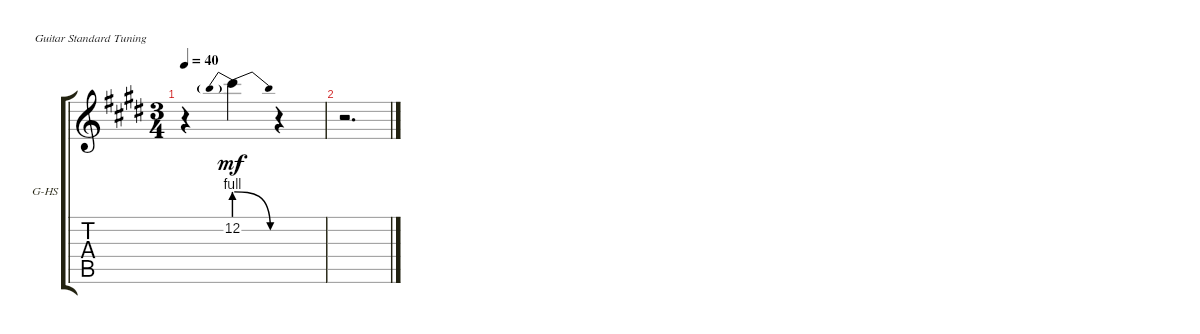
\defaultSystemsLayout 4
\bracketExtendMode groupsimilarinstruments
\firstSystemTrackNameOrientation horizontal
\otherSystemsTrackNameOrientation horizontal
\track ("Guitar Solo Hot" "G-HS") {multiBarRest instrument overdrivenguitar}
\staff {score tabs}
\tuning (E4 B3 G3 D3 A2 E2)
\ts (3 4)
\tempo 40
\clef g2
\ks c#minor
r.4{dy mf} 12.2{be (prebendrelease 0 4 15 0)}.4 r.4 |
r.2{d}
